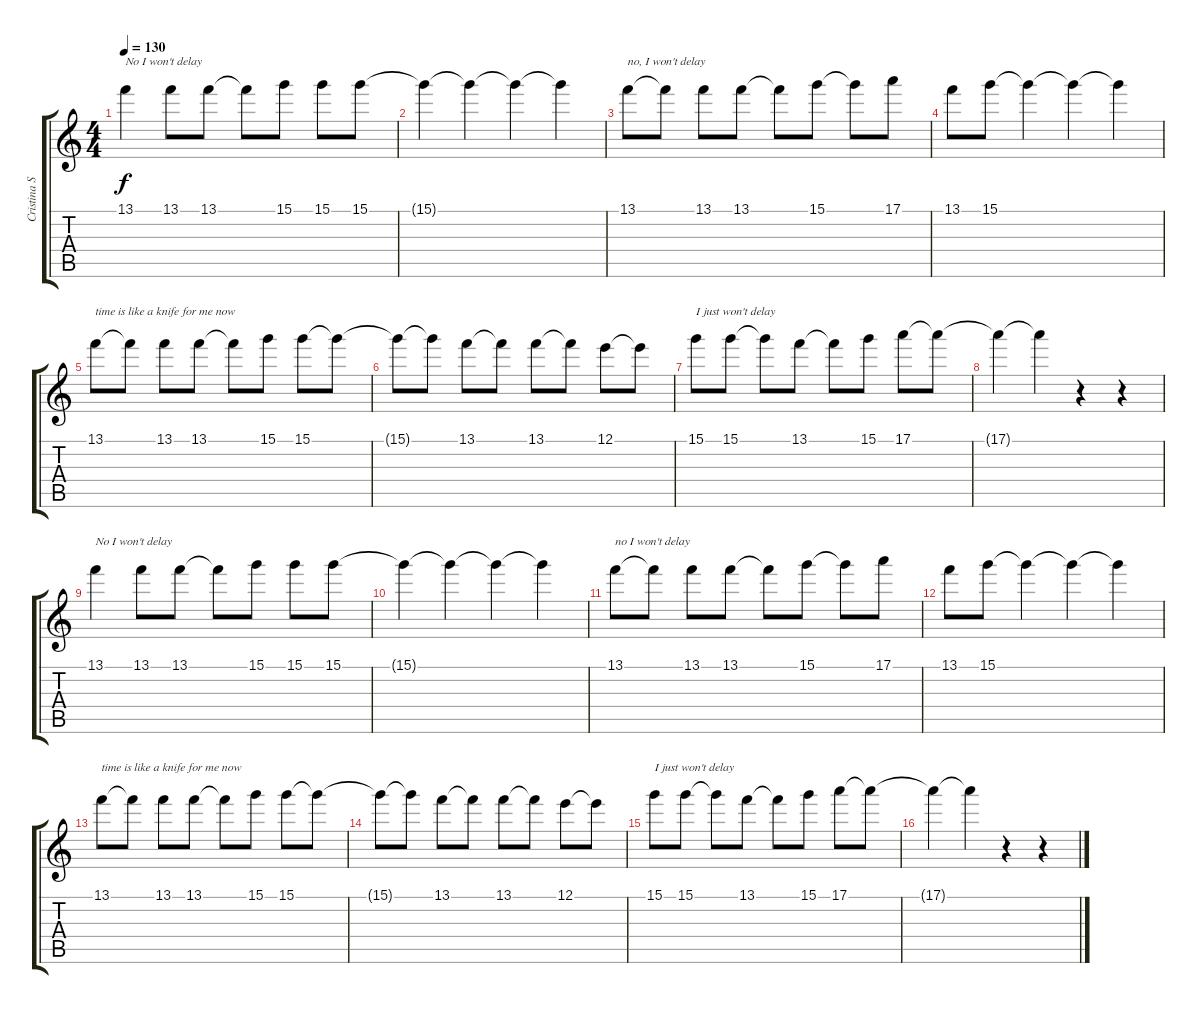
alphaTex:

\track ("Cristina Scabbia" "Cristina S") {instrument overdrivenguitar}
\staff {score tabs}
\tuning (E4 B3 G3 D3 A2 E2) {hide}
\ts (4 4)
\tempo 130
\clef g2
\ks c
13.1.4{txt "No I won't delay" dy f} 13.1.8 13.1.8 13.1{t}.8 15.1.8 15.1.8 15.1.8 |
15.1{t}.4 15.1{t}.4 15.1{t}.4 15.1{t}.4 |
13.1.8{txt "no, I won't delay"} 13.1{t}.8 13.1.8 13.1.8 13.1{t}.8 15.1.8 15.1{t}.8 17.1.8 |
13.1.8 15.1.8 15.1{t}.4 15.1{t}.4 15.1{t}.4 |
13.1.8{txt "time is like a knife for me now"} 13.1{t}.8 13.1.8 13.1.8 13.1{t}.8 15.1.8 15.1.8 15.1{t}.8 |
15.1{t}.8 15.1{t}.8 13.1.8 13.1{t}.8 13.1.8 13.1{t}.8 12.1.8 12.1{t}.8 |
15.1.8{txt "I just won't delay"} 15.1.8 15.1{t}.8 13.1.8 13.1{t}.8 15.1.8 17.1.8 17.1{t}.8 |
17.1{t}.4 17.1{t}.4 r.4 r.4 |
13.1.4{txt "No I won't delay"} 13.1.8 13.1.8 13.1{t}.8 15.1.8 15.1.8 15.1.8 |
15.1{t}.4 15.1{t}.4 15.1{t}.4 15.1{t}.4 |
13.1.8{txt "no I won't delay"} 13.1{t}.8 13.1.8 13.1.8 13.1{t}.8 15.1.8 15.1{t}.8 17.1.8 |
13.1.8 15.1.8 15.1{t}.4 15.1{t}.4 15.1{t}.4 |
13.1.8{txt "time is like a knife for me now"} 13.1{t}.8 13.1.8 13.1.8 13.1{t}.8 15.1.8 15.1.8 15.1{t}.8 |
15.1{t}.8 15.1{t}.8 13.1.8 13.1{t}.8 13.1.8 13.1{t}.8 12.1.8 12.1{t}.8 |
15.1.8{txt "I just won't delay"} 15.1.8 15.1{t}.8 13.1.8 13.1{t}.8 15.1.8 17.1.8 17.1{t}.8 |
17.1{t}.4 17.1{t}.4 r.4 r.4
